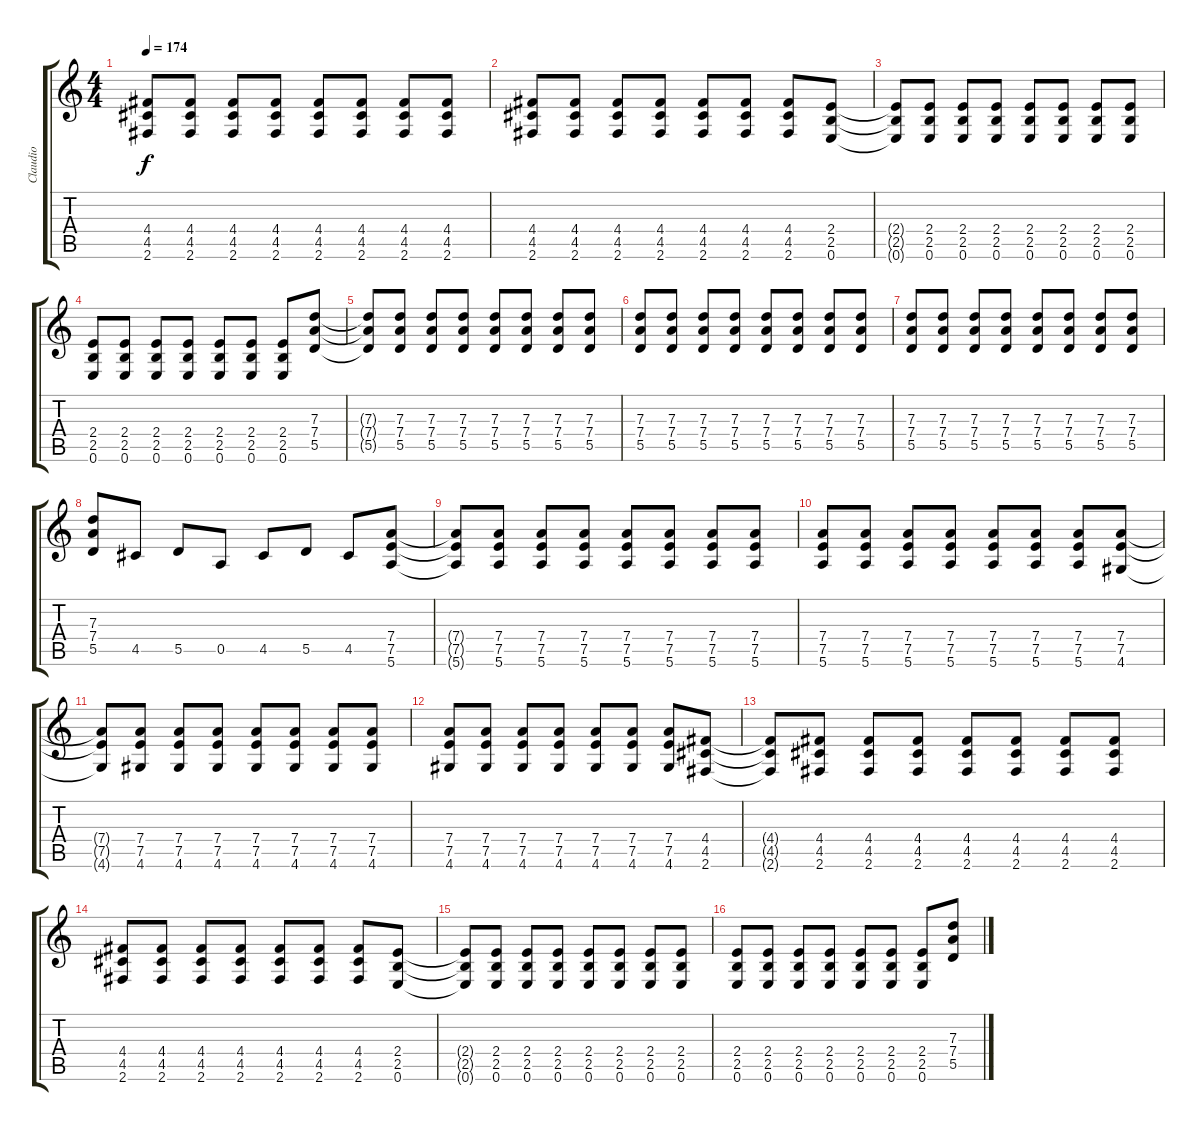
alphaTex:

\track ("Claudio" "Claudio") {instrument overdrivenguitar}
\staff {score tabs}
\tuning (E4 B3 G3 D3 A2 E2) {hide}
\ts (4 4)
\tempo 174
\clef g2
\ks c
(4.4{t} 4.5{t} 2.6{t}).8{dy f} (4.4 4.5 2.6).8 (4.4 4.5 2.6).8 (4.4 4.5 2.6).8 (4.4 4.5 2.6).8 (4.4 4.5 2.6).8 (4.4 4.5 2.6).8 (4.4 4.5 2.6).8 |
(4.4 4.5 2.6).8 (4.4 4.5 2.6).8 (4.4 4.5 2.6).8 (4.4 4.5 2.6).8 (4.4 4.5 2.6).8 (4.4 4.5 2.6).8 (4.4 4.5 2.6).8 (2.4 2.5 0.6).8 |
(2.4{t} 2.5{t} 0.6{t}).8 (2.4 2.5 0.6).8 (2.4 2.5 0.6).8 (2.4 2.5 0.6).8 (2.4 2.5 0.6).8 (2.4 2.5 0.6).8 (2.4 2.5 0.6).8 (2.4 2.5 0.6).8 |
(2.4 2.5 0.6).8 (2.4 2.5 0.6).8 (2.4 2.5 0.6).8 (2.4 2.5 0.6).8 (2.4 2.5 0.6).8 (2.4 2.5 0.6).8 (2.4 2.5 0.6).8 (7.3 7.4 5.5).8 |
(7.3{t} 7.4{t} 5.5{t}).8 (7.3 7.4 5.5).8 (7.3 7.4 5.5).8 (7.3 7.4 5.5).8 (7.3 7.4 5.5).8 (7.3 7.4 5.5).8 (7.3 7.4 5.5).8 (7.3 7.4 5.5).8 |
(7.3 7.4 5.5).8 (7.3 7.4 5.5).8 (7.3 7.4 5.5).8 (7.3 7.4 5.5).8 (7.3 7.4 5.5).8 (7.3 7.4 5.5).8 (7.3 7.4 5.5).8 (7.3 7.4 5.5).8 |
(7.3 7.4 5.5).8 (7.3 7.4 5.5).8 (7.3 7.4 5.5).8 (7.3 7.4 5.5).8 (7.3 7.4 5.5).8 (7.3 7.4 5.5).8 (7.3 7.4 5.5).8 (7.3 7.4 5.5).8 |
(7.3 7.4 5.5).8 4.5.8 5.5.8 0.5.8 4.5.8 5.5.8 4.5.8 (7.4 7.5 5.6).8 |
(7.4{t} 7.5{t} 5.6{t}).8 (7.4 7.5 5.6).8 (7.4 7.5 5.6).8 (7.4 7.5 5.6).8 (7.4 7.5 5.6).8 (7.4 7.5 5.6).8 (7.4 7.5 5.6).8 (7.4 7.5 5.6).8 |
(7.4 7.5 5.6).8 (7.4 7.5 5.6).8 (7.4 7.5 5.6).8 (7.4 7.5 5.6).8 (7.4 7.5 5.6).8 (7.4 7.5 5.6).8 (7.4 7.5 5.6).8 (7.4 7.5 4.6).8 |
(7.4{t} 7.5{t} 4.6{t}).8 (7.4 7.5 4.6).8 (7.4 7.5 4.6).8 (7.4 7.5 4.6).8 (7.4 7.5 4.6).8 (7.4 7.5 4.6).8 (7.4 7.5 4.6).8 (7.4 7.5 4.6).8 |
(7.4 7.5 4.6).8 (7.4 7.5 4.6).8 (7.4 7.5 4.6).8 (7.4 7.5 4.6).8 (7.4 7.5 4.6).8 (7.4 7.5 4.6).8 (7.4 7.5 4.6).8 (4.4 4.5 2.6).8 |
(4.4{t} 4.5{t} 2.6{t}).8 (4.4 4.5 2.6).8 (4.4 4.5 2.6).8 (4.4 4.5 2.6).8 (4.4 4.5 2.6).8 (4.4 4.5 2.6).8 (4.4 4.5 2.6).8 (4.4 4.5 2.6).8 |
(4.4 4.5 2.6).8{volume 0} (4.4 4.5 2.6).8 (4.4 4.5 2.6).8 (4.4 4.5 2.6).8 (4.4 4.5 2.6).8 (4.4 4.5 2.6).8 (4.4 4.5 2.6).8 (2.4 2.5 0.6).8 |
(2.4{t} 2.5{t} 0.6{t}).8 (2.4 2.5 0.6).8 (2.4 2.5 0.6).8 (2.4 2.5 0.6).8 (2.4 2.5 0.6).8 (2.4 2.5 0.6).8 (2.4 2.5 0.6).8 (2.4 2.5 0.6).8 |
(2.4 2.5 0.6).8 (2.4 2.5 0.6).8 (2.4 2.5 0.6).8 (2.4 2.5 0.6).8 (2.4 2.5 0.6).8 (2.4 2.5 0.6).8 (2.4 2.5 0.6).8 (7.3 7.4 5.5).8
